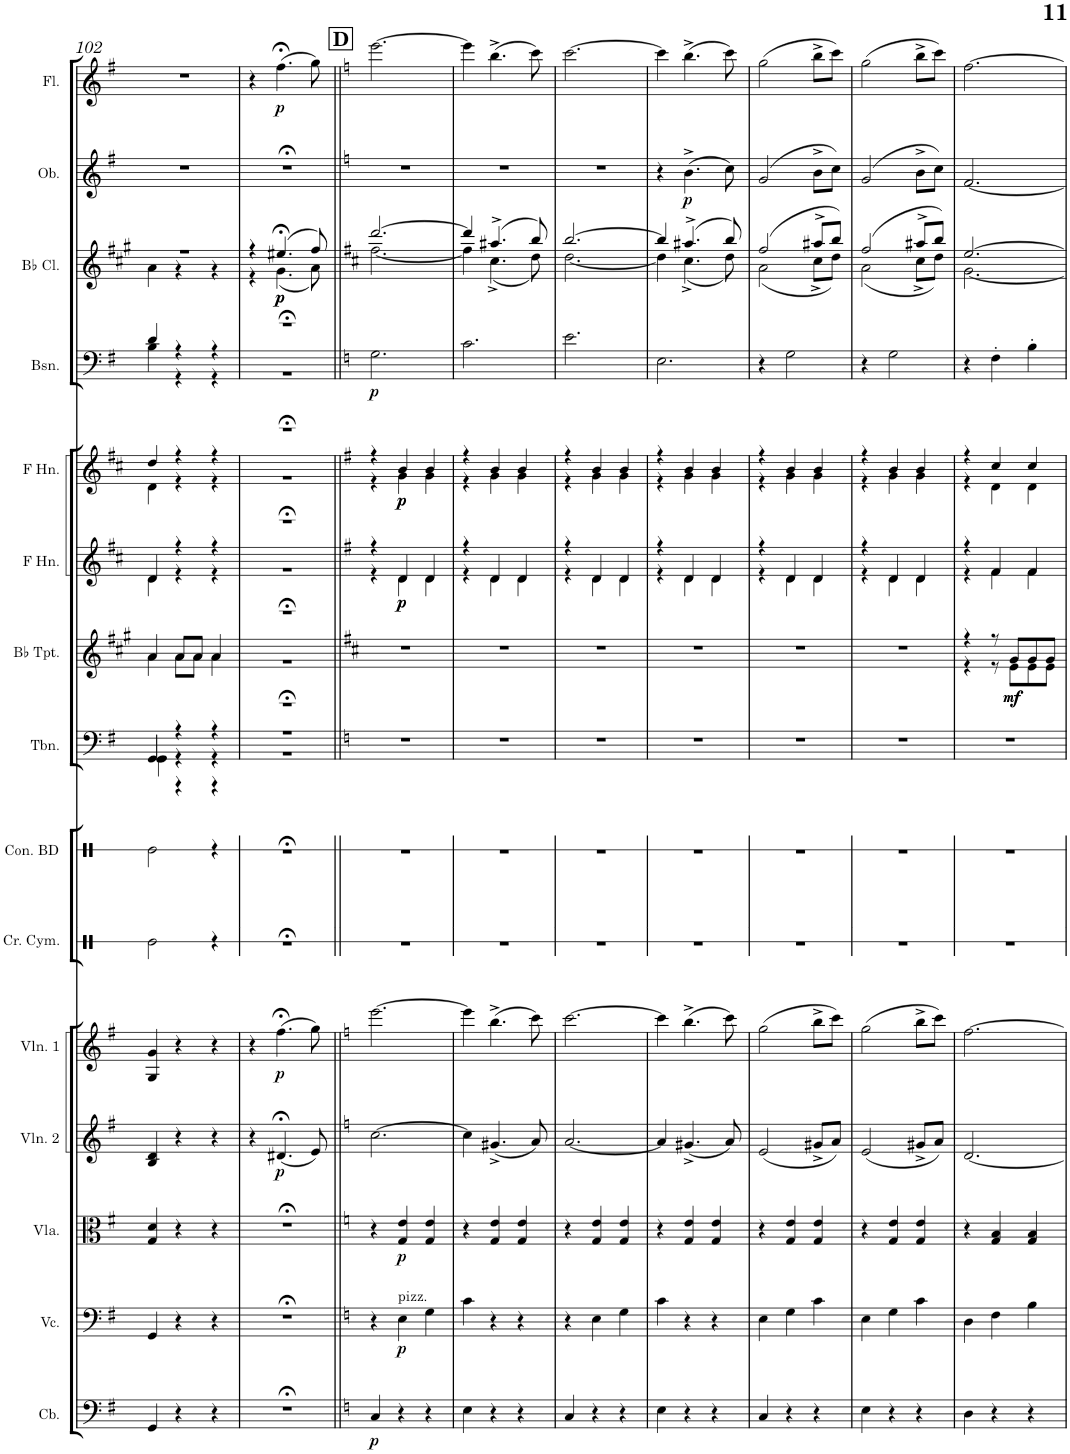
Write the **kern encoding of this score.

**kern	**dynam	**kern	**dynam	**kern	**dynam	**kern	**dynam	**kern	**dynam	**kern	**kern	**dynam	**kern	**dynam	**kern	**dynam	**kern	**dynam	**kern	**dynam	**kern	**dynam	**kern	**dynam
*part13	*part13	*part12	*part12	*part11	*part11	*part10	*part10	*part9	*part9	*part8	*part7	*part7	*part6	*part6	*part5	*part5	*part4	*part4	*part3	*part3	*part2	*part2	*part1	*part1
*staff13	*staff13	*staff12	*staff12	*staff11	*staff11	*staff10	*staff10	*staff9	*staff9	*staff8	*staff7	*staff7	*staff6	*staff6	*staff5	*staff5	*staff4	*staff4	*staff3	*staff3	*staff2	*staff2	*staff1	*staff1
*I"Contrabass	*	*I"Violoncello	*	*I"Viola	*	*I"Violin 2	*	*I"Violin 1	*	*I"Trombone	*I"Bb Trumpet	*	*I"Horn in F	*	*I"Horn in F	*	*I"Bassoon	*	*I"Bb Clarinet	*	*I"Oboe	*	*I"Flute	*
*I'Cb.	*	*I'Vc.	*	*I'Vla.	*	*I'Vln. 2	*	*I'Vln. 1	*	*I'Tbn.	*I'Bb Tpt.	*	*	*	*	*	*I'Bsn.	*	*I'Bb Cl.	*	*I'Ob.	*	*I'Fl.	*
!!LO:PB:g=z
*clefF4	*	*clefF4	*	*clefC3	*	*clefG2	*	*clefG2	*	*clefF4	*clefG2	*	*clefG2	*	*clefG2	*	*clefF4	*	*clefG2	*	*clefG2	*	*clefG2	*
*Trd7c12	*	*	*	*	*	*	*	*	*	*	*Trd1c2	*	*Trd4c7	*	*Trd4c7	*	*	*	*Trd1c2	*	*	*	*	*
*k[f#]	*	*k[f#]	*	*k[f#]	*	*k[f#]	*	*k[f#]	*	*k[f#]	*k[f#c#g#]	*	*k[f#c#]	*	*k[f#c#]	*	*k[f#]	*	*k[f#c#g#]	*	*k[f#]	*	*k[f#]	*
*M3/4	*	*M3/4	*	*M3/4	*	*M3/4	*	*M3/4	*	*M3/4	*M3/4	*	*M3/4	*	*M3/4	*	*M3/4	*	*M3/4	*	*M3/4	*	*M3/4	*
=102	=102	=102	=102	=102	=102	=102	=102	=102	=102	=102	=102	=102	=102	=102	=102	=102	=102	=102	=102	=102	=102	=102	=102	=102
*	*	*	*	*	*	*	*	*	*	*^	*^	*	*^	*	*^	*	*^	*	*^	*	*	*	*	*
*	*	*	*	*	*	*	*	*	*	*	*^	*	*	*	*	*	*	*	*	*	*	*	*	*	*	*	*	*	*	*
4GG/	.	4GG/	.	4G/ 4d/	.	4B/ 4d/	.	4G/ 4g/	.	4GG/	4GG\	4GG/	4a/	4a\	.	4d/	4d\	.	4dd/	4d\	.	4d/	4B\	.	2.r	4a\	.	2.r	.	2.r	.
4r	.	4r	.	4r	.	4r	.	4r	.	4r	4r	4r	8a/L	8a\L	.	4r	4r	.	4r	4r	.	4r	4r	.	.	4r	.	.	.	.	.
.	.	.	.	.	.	.	.	.	.	.	.	.	8a/J	8a\J	.	.	.	.	.	.	.	.	.	.	.	.	.	.	.	.	.
4r	.	4r	.	4r	.	4r	.	4r	.	4r	4r	4r	4a/	4a\	.	4r	4r	.	4r	4r	.	4r	4r	.	.	4r	.	.	.	.	.
=103	=103	=103	=103	=103	=103	=103	=103	=103	=103	=103	=103	=103	=103	=103	=103	=103	=103	=103	=103	=103	=103	=103	=103	=103	=103	=103	=103	=103	=103	=103	=103
2.r;<	.	2.r;<	.	2.r;<	.	4r	.	4r	.	2.r;<	2.r	2.r	2.r;<	2.r	.	2.r;<	2.r	.	2.r;<	2.r	.	2.r;<	2.r	.	4r	4r	.	2.r;<	.	4r	.
!	!	!	!	!	!	!	!LO:DY:b	!	!LO:DY:b	!	!	!	!	!	!	!	!	!	!	!	!	!	!	!	!	!	!LO:DY:b	!	!	!	!
!	!	!	!	!	!	!	!	!	!	!	!	!	!	!	!	!	!	!	!	!	!	!	!	!	!	!	!LO:DY:n=1:b	!	!	!	!LO:DY:b
.	.	.	.	.	.	(4.d#X;</	p	(4.ff#;<\	p	.	.	.	.	.	.	.	.	.	.	.	.	.	.	.	(4.ee#X;</	(4.g#;\	p p	.	.	(4.ff#;<\	p
.	.	.	.	.	.	8e/)	.	8gg\)	.	.	.	.	.	.	.	.	.	.	.	.	.	.	.	.	8ff#/)	8a\)	.	.	.	8gg\)	.
*	*	*	*	*	*	*	*	*	*	*v	*v	*v	*	*	*	*	*	*	*	*	*	*v	*v	*	*	*	*	*	*	*	*
*	*	*	*	*	*	*	*	*	*	*	*v	*v	*	*	*	*	*	*	*	*	*	*	*	*	*	*	*	*
=104||	=104||	=104||	=104||	=104||	=104||	=104||	=104||	=104||	=104||	=104||	=104||	=104||	=104||	=104||	=104||	=104||	=104||	=104||	=104||	=104||	=104||	=104||	=104||	=104||	=104||	=104||	=104||
*k[]	*	*k[]	*	*k[]	*	*k[]	*	*k[]	*	*k[]	*k[f#c#]	*	*k[f#]	*	*	*k[f#]	*	*	*k[]	*	*k[f#c#]	*	*	*k[]	*	*k[]	*
!	!LO:DY:b	!	!	!	!	!	!	!	!	!	!	!	!	!	!	!	!	!	!	!LO:DY:b	!	!	!	!	!	!	!
4C/	p	4r	.	4r	.	[2.cc\	.	[2.eee\	.	2.r	2.r	.	4r	4r	.	4r	4r	.	2.G\	p	[2.ddd/	[2.ff#\	.	2.r	.	[2.eee\	.
!	!	!LO:TX:a:t=pizz.	!	!	!	!	!	!	!	!	!	!	!	!	!	!	!	!	!	!	!	!	!	!	!	!	!
!	!	!	!LO:DY:b	!	!LO:DY:b	!	!	!	!	!	!	!	!	!	!LO:DY:b	!	!	!	!	!	!	!	!	!	!	!	!
!	!	!	!	!	!	!	!	!	!	!	!	!	!	!	!LO:DY:n=1:b	!	!	!LO:DY:b	!	!	!	!	!	!	!	!	!
!	!	!	!	!	!	!	!	!	!	!	!	!	!	!	!	!	!	!LO:DY:n=1:b	!	!	!	!	!	!	!	!	!
4r	.	4E\	p	4G/ 4e/	p	.	.	.	.	.	.	.	4d/	4d\	p p	4b/	4g\	p p	.	.	.	.	.	.	.	.	.
4r	.	4G\	.	4G/ 4e/	.	.	.	.	.	.	.	.	4d/	4d\	.	4b/	4g\	.	.	.	.	.	.	.	.	.	.
=105	=105	=105	=105	=105	=105	=105	=105	=105	=105	=105	=105	=105	=105	=105	=105	=105	=105	=105	=105	=105	=105	=105	=105	=105	=105	=105	=105
4E\	.	4c\	.	4r	.	4cc\]	.	4eee\]	.	2.r	2.r	.	4r	4r	.	4r	4r	.	2.c\	.	4ddd/]	4ff#\]	.	2.r	.	4eee\]	.
4r	.	4r	.	4G/ 4e/	.	(4.g#X^/	.	(4.bb^\	.	.	.	.	4d/	4d\	.	4b/	4g\	.	.	.	(4.aa#X^/	(4.cc#^\	.	.	.	(4.bb^\	.
4r	.	4r	.	4G/ 4e/	.	.	.	.	.	.	.	.	4d/	4d\	.	4b/	4g\	.	.	.	.	.	.	.	.	.	.
.	.	.	.	.	.	8a/)	.	8ccc\)	.	.	.	.	.	.	.	.	.	.	.	.	8bb/)	8dd\)	.	.	.	8ccc\)	.
=106	=106	=106	=106	=106	=106	=106	=106	=106	=106	=106	=106	=106	=106	=106	=106	=106	=106	=106	=106	=106	=106	=106	=106	=106	=106	=106	=106
4C/	.	4r	.	4r	.	[2.a/	.	[2.ccc\	.	2.r	2.r	.	4r	4r	.	4r	4r	.	2.e\	.	[2.bb/	[2.dd\	.	2.r	.	[2.ccc\	.
4r	.	4E\	.	4G/ 4e/	.	.	.	.	.	.	.	.	4d/	4d\	.	4b/	4g\	.	.	.	.	.	.	.	.	.	.
4r	.	4G\	.	4G/ 4e/	.	.	.	.	.	.	.	.	4d/	4d\	.	4b/	4g\	.	.	.	.	.	.	.	.	.	.
=107	=107	=107	=107	=107	=107	=107	=107	=107	=107	=107	=107	=107	=107	=107	=107	=107	=107	=107	=107	=107	=107	=107	=107	=107	=107	=107	=107
4E\	.	4c\	.	4r	.	4a/]	.	4ccc\]	.	2.r	2.r	.	4r	4r	.	4r	4r	.	2.E\	.	4bb/]	4dd\]	.	4r	.	4ccc\]	.
!	!	!	!	!	!	!	!	!	!	!	!	!	!	!	!	!	!	!	!	!	!	!	!	!	!LO:DY:b	!	!
4r	.	4r	.	4G/ 4e/	.	(4.g#X^/	.	(4.bb^\	.	.	.	.	4d/	4d\	.	4b/	4g\	.	.	.	(4.aa#X^/	(4.cc#^\	.	(4.b^\	p	(4.bb^\	.
4r	.	4r	.	4G/ 4e/	.	.	.	.	.	.	.	.	4d/	4d\	.	4b/	4g\	.	.	.	.	.	.	.	.	.	.
.	.	.	.	.	.	8a/)	.	8ccc\)	.	.	.	.	.	.	.	.	.	.	.	.	8bb/)	8dd\)	.	8cc\)	.	8ccc\)	.
=108	=108	=108	=108	=108	=108	=108	=108	=108	=108	=108	=108	=108	=108	=108	=108	=108	=108	=108	=108	=108	=108	=108	=108	=108	=108	=108	=108
4C/	.	4E\	.	4r	.	(2e/	.	(2gg\	.	2.r	2.r	.	4r	4r	.	4r	4r	.	4r	.	(2ff#/	(2a\	.	(2g/	.	(2gg\	.
4r	.	4G\	.	4G/ 4e/	.	.	.	.	.	.	.	.	4d/	4d\	.	4b/	4g\	.	2G\	.	.	.	.	.	.	.	.
4r	.	4c\	.	4G/ 4e/	.	8g#X^/L	.	8bb^\L	.	.	.	.	4d/	4d\	.	4b/	4g\	.	.	.	8aa#X^/L	8cc#^\L	.	8b^\L	.	8bb^\L	.
.	.	.	.	.	.	8a/J)	.	8ccc\J)	.	.	.	.	.	.	.	.	.	.	.	.	8bb/J)	8dd\J)	.	8cc\J)	.	8ccc\J)	.
=109	=109	=109	=109	=109	=109	=109	=109	=109	=109	=109	=109	=109	=109	=109	=109	=109	=109	=109	=109	=109	=109	=109	=109	=109	=109	=109	=109
4E\	.	4E\	.	4r	.	(2e/	.	(2gg\	.	2.r	2.r	.	4r	4r	.	4r	4r	.	4r	.	(2ff#/	(2a\	.	(2g/	.	(2gg\	.
4r	.	4G\	.	4G/ 4e/	.	.	.	.	.	.	.	.	4d/	4d\	.	4b/	4g\	.	2G\	.	.	.	.	.	.	.	.
4r	.	4c\	.	4G/ 4e/	.	8g#X^/L	.	8bb^\L	.	.	.	.	4d/	4d\	.	4b/	4g\	.	.	.	8aa#X^/L	8cc#^\L	.	8b^\L	.	8bb^\L	.
.	.	.	.	.	.	8a/J)	.	8ccc\J)	.	.	.	.	.	.	.	.	.	.	.	.	8bb/J)	8dd\J)	.	8cc\J)	.	8ccc\J)	.
=110	=110	=110	=110	=110	=110	=110	=110	=110	=110	=110	=110	=110	=110	=110	=110	=110	=110	=110	=110	=110	=110	=110	=110	=110	=110	=110	=110
*	*	*	*	*	*	*	*	*	*	*	*^	*	*	*	*	*	*	*	*	*	*	*	*	*	*	*	*
4D\	.	4D\	.	4r	.	[2.d/	.	[2.ff\	.	2.r	4r	4r	.	4r	4r	.	4r	4r	.	4r	.	[2.ee/	[2.g\	.	[2.f/	.	[2.ff\	.
4r	.	4F\	.	4G/ 4B/	.	.	.	.	.	.	8r	8r	.	4f#/	4f#\	.	4cc/	4d\	.	4F'\	.	.	.	.	.	.	.	.
!	!	!	!	!	!	!	!	!	!	!	!	!	!LO:DY:b	!	!	!	!	!	!	!	!	!	!	!	!	!	!	!
!	!	!	!	!	!	!	!	!	!	!	!	!	!LO:DY:n=1:b	!	!	!	!	!	!	!	!	!	!	!	!	!	!	!
.	.	.	.	.	.	.	.	.	.	.	8g/L	8e\L	mf mf	.	.	.	.	.	.	.	.	.	.	.	.	.	.	.
4r	.	4B\	.	4G/ 4B/	.	.	.	.	.	.	8g/	8e\	.	4f#/	4f#\	.	4cc/	4d\	.	4B'\	.	.	.	.	.	.	.	.
.	.	.	.	.	.	.	.	.	.	.	8g/J	8e\J	.	.	.	.	.	.	.	.	.	.	.	.	.	.	.	.
*	*	*	*	*	*	*	*	*	*	*	*v	*v	*	*	*	*	*v	*v	*	*	*	*v	*v	*	*	*	*	*
*	*	*	*	*	*	*	*	*	*	*	*	*	*v	*v	*	*	*	*	*	*	*	*	*	*	*
=	=	=	=	=	=	=	=	=	=	=	=	=	=	=	=	=	=	=	=	=	=	=	=	=
*-	*-	*-	*-	*-	*-	*-	*-	*-	*-	*-	*-	*-	*-	*-	*-	*-	*-	*-	*-	*-	*-	*-	*-	*-
